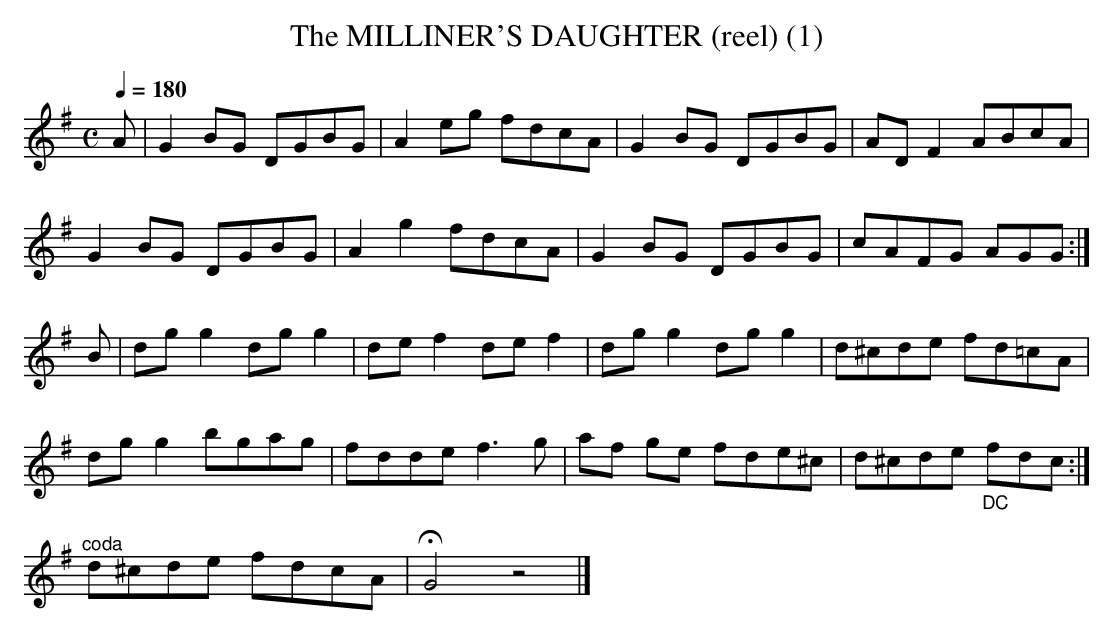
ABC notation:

X:1
T:MILLINER'S DAUGHTER (reel) (1), The
M:C
L:1/8
Q:1/4=180
K:G
A|G2BG DGBG|A2eg fdcA|G2BG DGBG|ADF2 ABcA|
G2BG DGBG|A2g2 fdcA|G2BG DGBG|cAFG AGG :|
B|dgg2 dgg2|def2 def2|dgg2 dgg2|d^cde fd=cA|
dgg2 bgag|fdde f3g|af ge fde^c|d^cde "_DC"fdc :|
"^coda"d^cde fdcA|HG4z4|]
